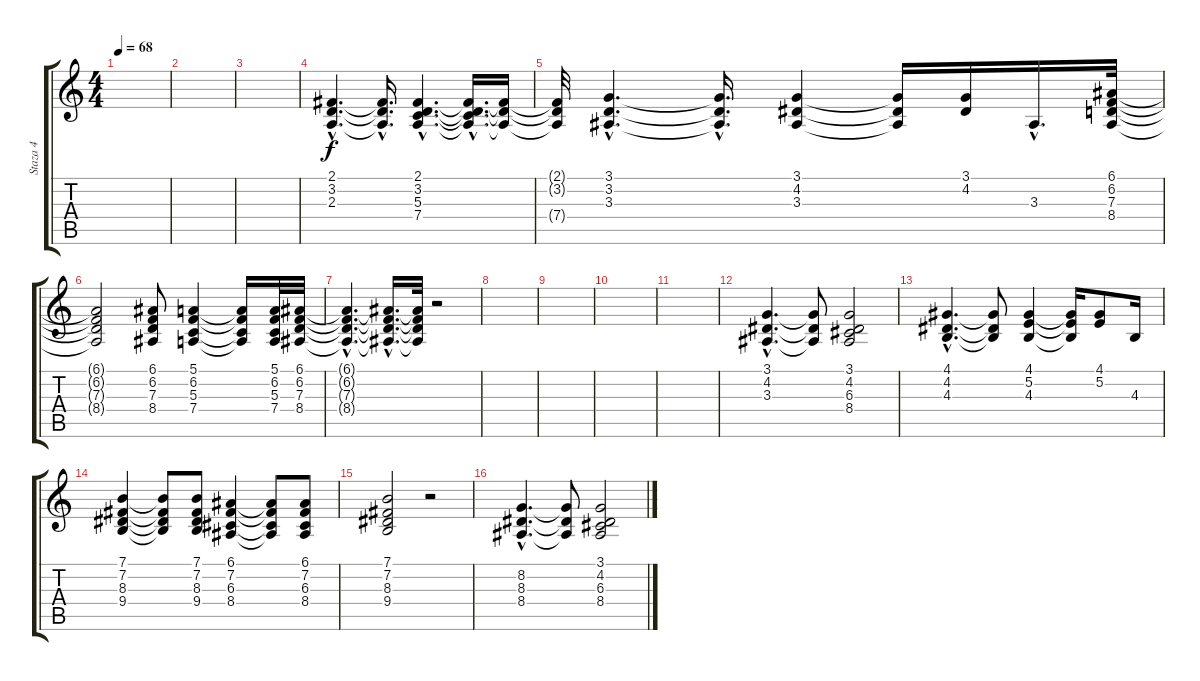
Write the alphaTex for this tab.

\track ("Staza 4" "Staza 4") {instrument frenchhorn}
\staff {score tabs}
\tuning (E4 B3 G3 D3 A2 E2) {hide}
\ts (4 4)
\tempo 68
\clef g2
\ks c
|
|
|
(2.1{hac} 3.2{hac} 2.3{hac}).4{d volume 11 balance 8 instrument choiraahs} (2.1{hac t} 3.2{hac t} 2.3{hac t}).16{d} (2.1{hac} 3.2{hac} 5.3{hac} 7.4{hac}).4{d} (2.1{hac t} 3.2{hac t} 5.3{hac t} 7.4{hac t}).16{d} (2.1{t} 3.2{t} 7.4{t}).16 |
(2.1{t} 3.2{t} 7.4{t}).32 (3.1{hac} 3.2{hac} 3.3{hac}).4{d} (3.1{hac t} 3.2{hac t} 3.3{hac t}).16{d} (3.1 4.2 3.3).4 (3.1{t} 4.2{t} 3.3{t}).16 (3.1 4.2).16 3.3{hac}.16{d} (6.1 6.2 7.3 8.4).32 |
(6.1{t} 6.2{t} 7.3{t} 8.4{t}).2 (6.1 6.2 7.3 8.4).8 (5.1 6.2 5.3 7.4).4 (5.1{t} 6.2{t} 5.3{t} 7.4{t}).16 (5.1 6.2 5.3 7.4).32 (6.1 6.2 7.3 8.4).32 |
(6.1{hac t} 6.2{hac t} 7.3{hac t} 8.4{hac t}).4{d} (6.1{hac t} 6.2{hac t} 7.3{hac t} 8.4{hac t}).16{d} (6.1{t} 6.2{t} 7.3{t} 8.4{t}).32 r.2 |
|
|
|
|
(3.1{hac} 4.2{hac} 3.3{hac}).4{d} (3.1{t} 4.2{t} 3.3{t}).8 (3.1 4.2 6.3 8.4).2 |
(4.1{hac} 4.2{hac} 4.3{hac}).4{d} (4.1{t} 4.2{t} 4.3{t}).8 (4.1 5.2 4.3).4 (4.1{t} 5.2{t} 4.3{t}).16 (4.1 5.2).8 4.3.16 |
(7.1 7.2 8.3 9.4).4 (7.1{t} 7.2{t} 8.3{t} 9.4{t}).8 (7.1 7.2 8.3 9.4).8 (6.1 7.2 6.3 8.4).4 (6.1{t} 7.2{t} 6.3{t} 8.4{t}).8 (6.1 7.2 6.3 8.4).8 |
(7.1 7.2 8.3 9.4).2 r.2 |
(8.2{hac} 8.3{hac} 8.4{hac}).4{d} (8.2{t} 8.3{t} 8.4{t}).8 (3.1 4.2 6.3 8.4).2
